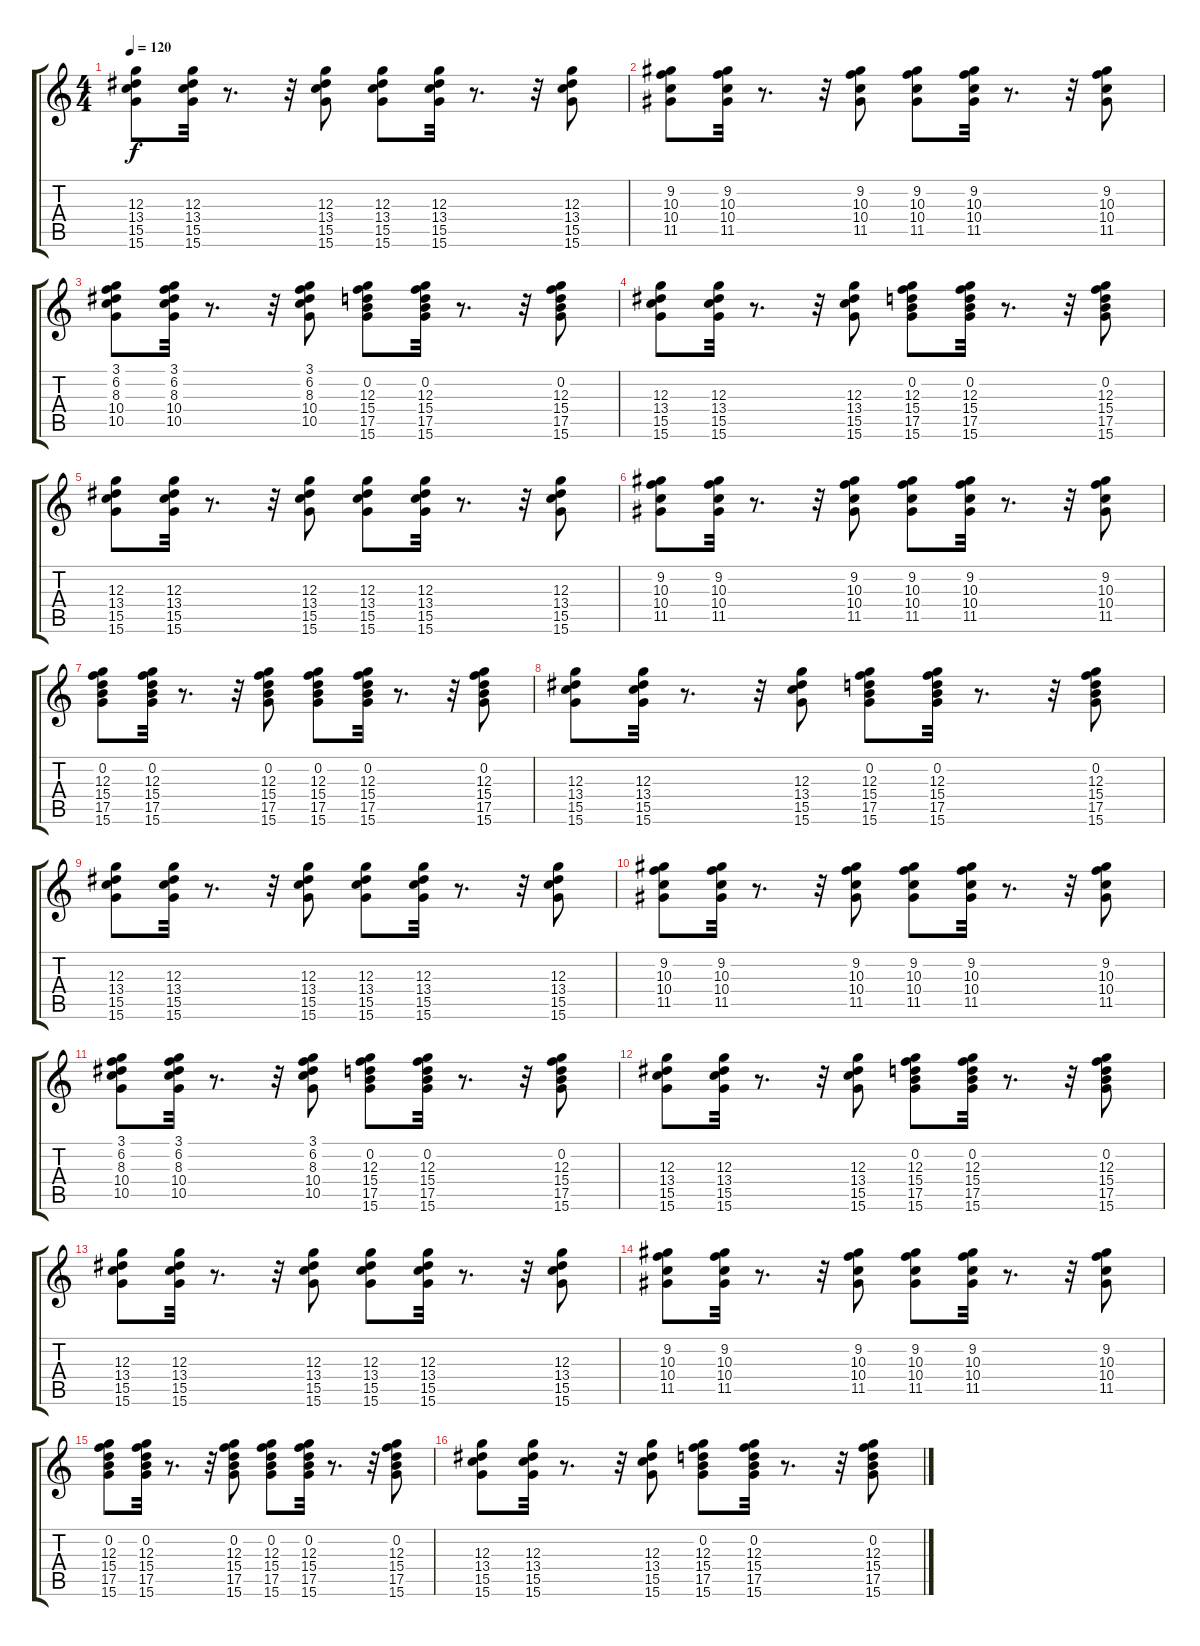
\track "" {instrument acousticguitarsteel}
\staff {score tabs}
\tuning (E4 B3 G3 D3 A2 E2) {hide}
\ts (4 4)
\tempo 120
\clef g2
\ks c
(12.3 13.4 15.5 15.6).8{dy f} (12.3 13.4 15.5 15.6).32 r.8{d} r.32 (12.3 13.4 15.5 15.6).8 (12.3 13.4 15.5 15.6).8 (12.3 13.4 15.5 15.6).32 r.8{d} r.32 (12.3 13.4 15.5 15.6).8 |
(9.2 10.3 10.4 11.5).8 (9.2 10.3 10.4 11.5).32 r.8{d} r.32 (9.2 10.3 10.4 11.5).8 (9.2 10.3 10.4 11.5).8 (9.2 10.3 10.4 11.5).32 r.8{d} r.32 (9.2 10.3 10.4 11.5).8 |
(3.1 6.2 8.3 10.4 10.5).8 (3.1 6.2 8.3 10.4 10.5).32 r.8{d} r.32 (3.1 6.2 8.3 10.4 10.5).8 (0.2 12.3 15.4 17.5 15.6).8 (0.2 12.3 15.4 17.5 15.6).32 r.8{d} r.32 (0.2 12.3 15.4 17.5 15.6).8 |
(12.3 13.4 15.5 15.6).8 (12.3 13.4 15.5 15.6).32 r.8{d} r.32 (12.3 13.4 15.5 15.6).8 (0.2 12.3 15.4 17.5 15.6).8 (0.2 12.3 15.4 17.5 15.6).32 r.8{d} r.32 (0.2 12.3 15.4 17.5 15.6).8 |
(12.3 13.4 15.5 15.6).8 (12.3 13.4 15.5 15.6).32 r.8{d} r.32 (12.3 13.4 15.5 15.6).8 (12.3 13.4 15.5 15.6).8 (12.3 13.4 15.5 15.6).32 r.8{d} r.32 (12.3 13.4 15.5 15.6).8 |
(9.2 10.3 10.4 11.5).8 (9.2 10.3 10.4 11.5).32 r.8{d} r.32 (9.2 10.3 10.4 11.5).8 (9.2 10.3 10.4 11.5).8 (9.2 10.3 10.4 11.5).32 r.8{d} r.32 (9.2 10.3 10.4 11.5).8 |
(0.2 12.3 15.4 17.5 15.6).8 (0.2 12.3 15.4 17.5 15.6).32 r.8{d} r.32 (0.2 12.3 15.4 17.5 15.6).8 (0.2 12.3 15.4 17.5 15.6).8 (0.2 12.3 15.4 17.5 15.6).32 r.8{d} r.32 (0.2 12.3 15.4 17.5 15.6).8 |
(12.3 13.4 15.5 15.6).8 (12.3 13.4 15.5 15.6).32 r.8{d} r.32 (12.3 13.4 15.5 15.6).8 (0.2 12.3 15.4 17.5 15.6).8 (0.2 12.3 15.4 17.5 15.6).32 r.8{d} r.32 (0.2 12.3 15.4 17.5 15.6).8 |
(12.3 13.4 15.5 15.6).8 (12.3 13.4 15.5 15.6).32 r.8{d} r.32 (12.3 13.4 15.5 15.6).8 (12.3 13.4 15.5 15.6).8 (12.3 13.4 15.5 15.6).32 r.8{d} r.32 (12.3 13.4 15.5 15.6).8 |
(9.2 10.3 10.4 11.5).8 (9.2 10.3 10.4 11.5).32 r.8{d} r.32 (9.2 10.3 10.4 11.5).8 (9.2 10.3 10.4 11.5).8 (9.2 10.3 10.4 11.5).32 r.8{d} r.32 (9.2 10.3 10.4 11.5).8 |
(3.1 6.2 8.3 10.4 10.5).8 (3.1 6.2 8.3 10.4 10.5).32 r.8{d} r.32 (3.1 6.2 8.3 10.4 10.5).8 (0.2 12.3 15.4 17.5 15.6).8 (0.2 12.3 15.4 17.5 15.6).32 r.8{d} r.32 (0.2 12.3 15.4 17.5 15.6).8 |
(12.3 13.4 15.5 15.6).8 (12.3 13.4 15.5 15.6).32 r.8{d} r.32 (12.3 13.4 15.5 15.6).8 (0.2 12.3 15.4 17.5 15.6).8 (0.2 12.3 15.4 17.5 15.6).32 r.8{d} r.32 (0.2 12.3 15.4 17.5 15.6).8 |
(12.3 13.4 15.5 15.6).8 (12.3 13.4 15.5 15.6).32 r.8{d} r.32 (12.3 13.4 15.5 15.6).8 (12.3 13.4 15.5 15.6).8 (12.3 13.4 15.5 15.6).32 r.8{d} r.32 (12.3 13.4 15.5 15.6).8 |
(9.2 10.3 10.4 11.5).8 (9.2 10.3 10.4 11.5).32 r.8{d} r.32 (9.2 10.3 10.4 11.5).8 (9.2 10.3 10.4 11.5).8 (9.2 10.3 10.4 11.5).32 r.8{d} r.32 (9.2 10.3 10.4 11.5).8 |
(0.2 12.3 15.4 17.5 15.6).8 (0.2 12.3 15.4 17.5 15.6).32 r.8{d} r.32 (0.2 12.3 15.4 17.5 15.6).8 (0.2 12.3 15.4 17.5 15.6).8 (0.2 12.3 15.4 17.5 15.6).32 r.8{d} r.32 (0.2 12.3 15.4 17.5 15.6).8 |
(12.3 13.4 15.5 15.6).8 (12.3 13.4 15.5 15.6).32 r.8{d} r.32 (12.3 13.4 15.5 15.6).8 (0.2 12.3 15.4 17.5 15.6).8 (0.2 12.3 15.4 17.5 15.6).32 r.8{d} r.32 (0.2 12.3 15.4 17.5 15.6).8
